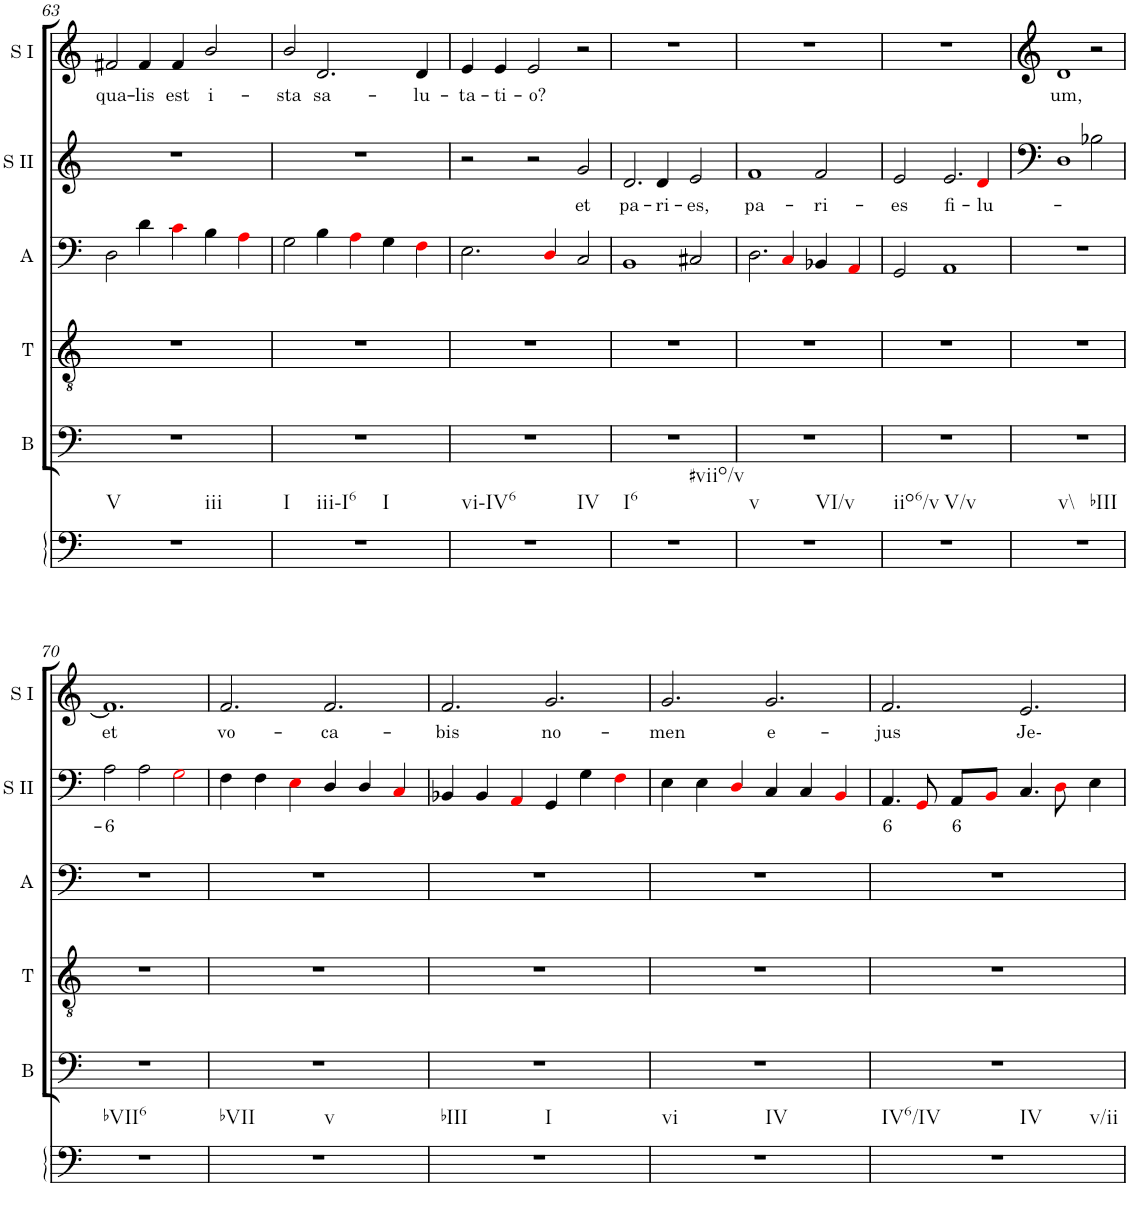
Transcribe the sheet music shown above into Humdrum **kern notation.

**kern	**kern	**kern	**kern	**kern	**text	**kern	**text
*part6	*part5	*part4	*part3	*part2	*part2	*part1	*part1
*staff6	*staff5	*staff4	*staff3	*staff2	*staff2	*staff1	*staff1
*I"Continuo	*I"Bass	*I"Tenor	*I"Alto	*I"Soprano II	*	*I"Soprano I	*
*	*I'B	*I'T	*I'A	*I'S II	*	*I'S I	*
!!LO:PB:g=z
*clefF4	*clefF4	*clefGv2	*clefG2	*clefG2	*	*clefG2	*
*k[]	*k[]	*k[]	*k[]	*k[]	*	*k[]	*
*M3/2	*M3/2	*M3/2	*M3/2	*M3/2	*	*M3/2	*
=63	=63	=63	=63	=63	=63	=63	=63
!LO:TX:b:t=V	!	!	!	!	!	!	!
!LO:TX:b:t=iii	!	!	!	!	!	!	!
!	!	!	!	!	!	!	!LO:LY:b
1.r	1.r	1.r	2D\	1.r	.	2f#X/	qua-
!	!	!	!	!	!	!	!LO:LY:b
.	.	.	4d\	.	.	4f#/	lis
!	!	!	!	!	!	!	!LO:LY:b
.	.	.	4ci\	.	.	4f#/	est
!	!	!	!	!	!	!	!LO:LY:b
.	.	.	4B\	.	.	2b/	i-
.	.	.	4Ai\	.	.	.	.
=64	=64	=64	=64	=64	=64	=64	=64
!LO:TX:b:t=I	!	!	!	!	!	!	!
!LO:TX:b:t=iii-I6	!	!	!	!	!	!	!
!LO:TX:b:t=I	!	!	!	!	!	!	!
!	!	!	!	!	!	!	!LO:LY:b
1.r	1.r	1.r	2G\	1.r	.	2b/	sta
!	!	!	!	!	!	!	!LO:LY:b
.	.	.	4B\	.	.	2.d/	sa-
.	.	.	4Ai\	.	.	.	.
.	.	.	4G\	.	.	.	.
!	!	!	!	!	!	!	!LO:LY:b
.	.	.	4Fi\	.	.	4d/	lu-
=65	=65	=65	=65	=65	=65	=65	=65
!LO:TX:b:t=vi-IV6	!	!	!	!	!	!	!
!LO:TX:b:t=IV	!	!	!	!	!	!	!
!	!	!	!	!	!	!	!LO:LY:b
1.r	1.r	1.r	2.E\	2r	.	4e/	ta-
!	!	!	!	!	!	!	!LO:LY:b
.	.	.	.	.	.	4e/	ti-
!	!	!	!	!	!	!	!LO:LY:b
.	.	.	.	2r	.	2e/	o?
.	.	.	4Di/	.	.	.	.
!	!	!	!	!	!LO:LY:b	!	!
.	.	.	2C/	2g/	et	2r	.
=66	=66	=66	=66	=66	=66	=66	=66
!LO:TX:b:t=I6	!	!	!	!	!	!	!
!LO:TX:b:t=#viio/v	!	!	!	!	!	!	!
!	!	!	!	!	!LO:LY:b	!	!
1.r	1.r	1.r	1BB	2.d/	pa-	1.r	.
!	!	!	!	!	!LO:LY:b	!	!
.	.	.	.	4d/	ri-	.	.
!	!	!	!	!	!LO:LY:b	!	!
.	.	.	2C#X/	2e/	es,	.	.
=67	=67	=67	=67	=67	=67	=67	=67
!LO:TX:b:t=v	!	!	!	!	!	!	!
!LO:TX:b:t=VI/v	!	!	!	!	!	!	!
!	!	!	!	!	!LO:LY:b	!	!
1.r	1.r	1.r	2.D\	1f	pa-	1.r	.
.	.	.	4Ci/	.	.	.	.
!	!	!	!	!	!LO:LY:b	!	!
.	.	.	4BB-X/	2f/	ri-	.	.
.	.	.	4AAi/	.	.	.	.
=68	=68	=68	=68	=68	=68	=68	=68
!LO:TX:b:t=iio6/v	!	!	!	!	!	!	!
!LO:TX:b:t=V/v	!	!	!	!	!	!	!
!	!	!	!	!	!LO:LY:b	!	!
1.r	1.r	1.r	2GG/	2e/	es	1.r	.
!	!	!	!	!	!LO:LY:b	!	!
.	.	.	1AA	2.e/	fi-	.	.
!	!	!	!	!	!LO:LY:b	!	!
.	.	.	.	4di/	lu-	.	.
=69	=69	=69	=69	=69	=69	=69	=69
!LO:TX:b:t=v\\	!	!	!	!	!	!	!
!LO:TX:b:t=bIII	!	!	!	!	!	!	!
!	!	!	!	!	!	!	!LO:LY:b
1.r	1.r	1.r	1.r	1D	.	1d	um,
.	.	.	.	2B-X\	.	2r	.
!!LO:LB:g=z
=70	=70	=70	=70	=70	=70	=70	=70
!LO:TX:b:t=bVII6	!	!	!	!	!	!	!
!	!	!	!	!	!LO:LY:b	!	!LO:LY:b
1.r	1.r	1.r	1.r	2A\	6	1.f]	et
.	.	.	.	2A\	.	.	.
.	.	.	.	2Gi\	.	.	.
=71	=71	=71	=71	=71	=71	=71	=71
!LO:TX:b:t=bVII	!	!	!	!	!	!	!
!LO:TX:b:t=v	!	!	!	!	!	!	!
!	!	!	!	!	!	!	!LO:LY:b
1.r	1.r	1.r	1.r	4F\	.	2.f/	vo-
.	.	.	.	4F\	.	.	.
.	.	.	.	4Ei\	.	.	.
!	!	!	!	!	!	!	!LO:LY:b
.	.	.	.	4D/	.	2.f/	ca-
.	.	.	.	4D/	.	.	.
.	.	.	.	4Ci/	.	.	.
=72	=72	=72	=72	=72	=72	=72	=72
!LO:TX:b:t=bIII	!	!	!	!	!	!	!
!LO:TX:b:t=I	!	!	!	!	!	!	!
!	!	!	!	!	!	!	!LO:LY:b
1.r	1.r	1.r	1.r	4BB-X/	.	2.f/	bis
.	.	.	.	4BB-/	.	.	.
.	.	.	.	4AAi/	.	.	.
!	!	!	!	!	!	!	!LO:LY:b
.	.	.	.	4GG/	.	2.g/	no-
.	.	.	.	4G\	.	.	.
.	.	.	.	4Fi\	.	.	.
=73	=73	=73	=73	=73	=73	=73	=73
!LO:TX:b:t=vi	!	!	!	!	!	!	!
!LO:TX:b:t=IV	!	!	!	!	!	!	!
!	!	!	!	!	!	!	!LO:LY:b
1.r	1.r	1.r	1.r	4E\	.	2.g/	men
.	.	.	.	4E\	.	.	.
.	.	.	.	4Di/	.	.	.
!	!	!	!	!	!	!	!LO:LY:b
.	.	.	.	4C/	.	2.g/	e-
.	.	.	.	4C/	.	.	.
.	.	.	.	4BBi/	.	.	.
=74	=74	=74	=74	=74	=74	=74	=74
!LO:TX:b:t=IV6/IV	!	!	!	!	!	!	!
!LO:TX:b:t=IV	!	!	!	!	!	!	!
!LO:TX:b:t=v/ii	!	!	!	!	!	!	!
!	!	!	!	!	!LO:LY:b	!	!LO:LY:b
1.r	1.r	1.r	1.r	4.AA/	6	2.f/	jus
.	.	.	.	8GGi/	.	.	.
!	!	!	!	!	!LO:LY:b	!	!
.	.	.	.	8AA/L	6	.	.
.	.	.	.	8BBi/J	.	.	.
!	!	!	!	!	!	!	!LO:LY:b
.	.	.	.	4.C/	.	2.e/	Je-
.	.	.	.	8Di\	.	.	.
.	.	.	.	4E\	.	.	.
=	=	=	=	=	=	=	=
*-	*-	*-	*-	*-	*-	*-	*-
